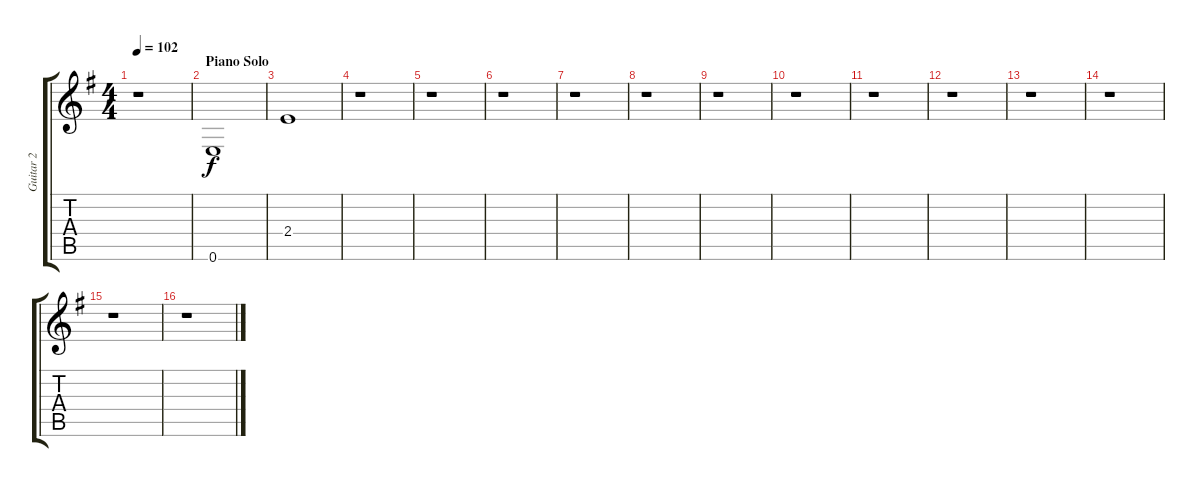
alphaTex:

\track ("Guitar 2" "Guitar 2") {instrument overdrivenguitar}
\staff {score tabs}
\tuning (E4 B3 G3 D3 A2 E2) {hide}
\ts (4 4)
\tempo 102
\clef g2
\ks g
r.1{dy f} |
\section ("" "Piano Solo")
0.6.1{volume 12 instrument overdrivenguitar} |
2.4.1{volume 16 instrument tubularbells} |
r.1 |
r.1 |
r.1 |
r.1 |
r.1 |
r.1 |
r.1 |
r.1 |
r.1 |
r.1 |
r.1 |
r.1 |
r.1
